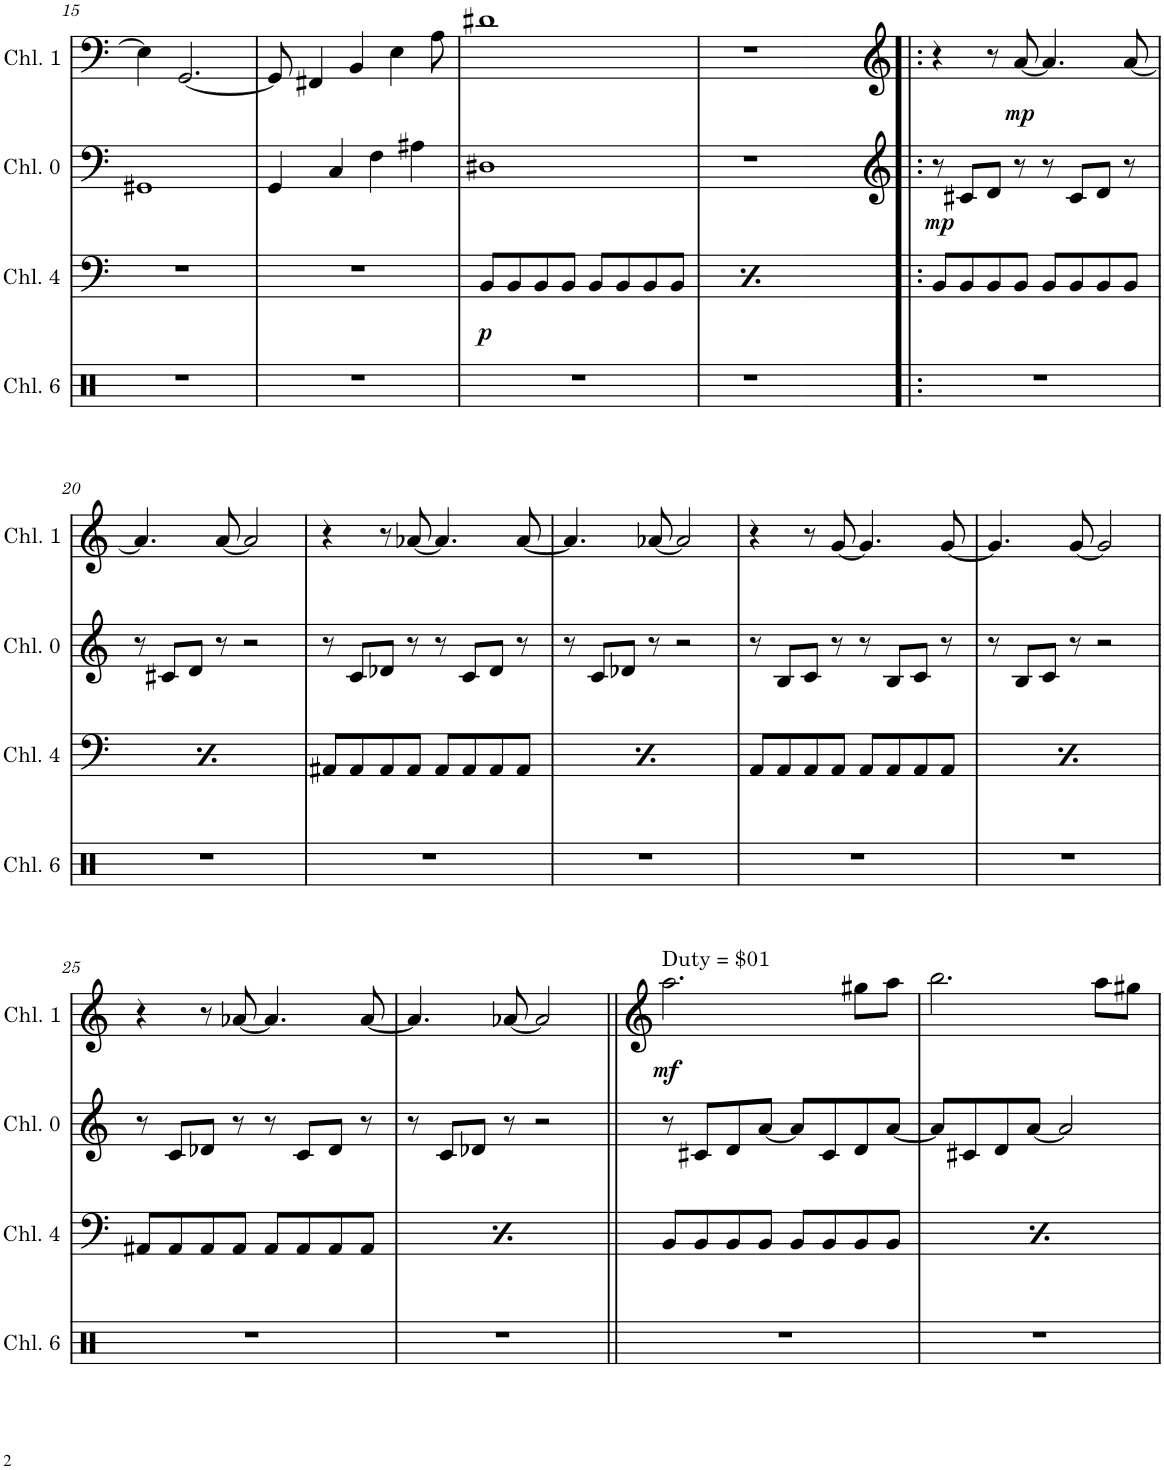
**kern	**kern	**dynam	**kern	**dynam	**kern	**dynam
*part4	*part3	*part3	*part2	*part2	*part1	*part1
*staff4	*staff3	*staff3	*staff2	*staff2	*staff1	*staff1
*I"Channel 6	*I"Channel 4	*	*I"Channel 0	*	*I"Channel 1	*
*I'Chl. 6	*I'Chl. 4	*	*I'Chl. 0	*	*I'Chl. 1	*
!!LO:PB:g=z
*clefX	*clefF4	*	*clefF4	*	*clefF4	*
*k[]	*k[]	*	*k[]	*	*k[]	*
*M4/4	*M4/4	*	*M4/4	*	*M4/4	*
*met(c)	*met(c)	*	*met(c)	*	*met(c)	*
=15	=15	=15	=15	=15	=15	=15
1r	1r	.	1GG#X	.	4E\]	.
.	.	.	.	.	[2.GG/	.
=16	=16	=16	=16	=16	=16	=16
1r	1r	.	4GG/	.	8GG/]	.
.	.	.	.	.	4FF#X/	.
.	.	.	4C/	.	.	.
.	.	.	.	.	4BB/	.
.	.	.	4F\	.	.	.
.	.	.	.	.	4E\	.
.	.	.	4A#X\	.	.	.
.	.	.	.	.	8A\	.
=17	=17	=17	=17	=17	=17	=17
!	!	!LO:DY:b	!	!	!	!
1r	8BB/L	p	1D#X	.	1d#X	.
.	8BB/	.	.	.	.	.
.	8BB/	.	.	.	.	.
.	8BB/J	.	.	.	.	.
.	8BB/L	.	.	.	.	.
.	8BB/	.	.	.	.	.
.	8BB/	.	.	.	.	.
.	8BB/J	.	.	.	.	.
=18	=18	=18	=18	=18	=18	=18
!	!	!LO:DY:b	!	!	!	!
1r	8BB/L	p	1r	.	1r	.
.	8BB/	.	.	.	.	.
.	8BB/	.	.	.	.	.
.	8BB/J	.	.	.	.	.
.	8BB/L	.	.	.	.	.
.	8BB/	.	.	.	.	.
.	8BB/	.	.	.	.	.
.	8BB/J	.	.	.	.	.
=19!|:	=19!|:	=19!|:	=19!|:	=19!|:	=19!|:	=19!|:
!	!	!	!	!LO:DY:b	!	!
1r	8BB/L	.	8r	mp	4r	.
.	8BB/	.	8c#X/L	.	.	.
.	8BB/	.	8d/J	.	8r	.
!	!	!	!	!	!	!LO:DY:b
.	8BB/J	.	8r	.	[8a/	mp
.	8BB/L	.	8r	.	4.a/]	.
.	8BB/	.	8c#/L	.	.	.
.	8BB/	.	8d/J	.	.	.
.	8BB/J	.	8r	.	[8a/	.
!!LO:LB:g=z
=20	=20	=20	=20	=20	=20	=20
1r	8BB/L	.	8r	.	4.a/]	.
.	8BB/	.	8c#X/L	.	.	.
.	8BB/	.	8d/J	.	.	.
.	8BB/J	.	8r	.	[8a/	.
.	8BB/L	.	2r	.	2a/]	.
.	8BB/	.	.	.	.	.
.	8BB/	.	.	.	.	.
.	8BB/J	.	.	.	.	.
=21	=21	=21	=21	=21	=21	=21
1r	8AA#X/L	.	8r	.	4r	.
.	8AA#/	.	8c/L	.	.	.
.	8AA#/	.	8d-X/J	.	8r	.
.	8AA#/J	.	8r	.	[8a-X/	.
.	8AA#/L	.	8r	.	4.a-/]	.
.	8AA#/	.	8c/L	.	.	.
.	8AA#/	.	8d-/J	.	.	.
.	8AA#/J	.	8r	.	[8a-/	.
=22	=22	=22	=22	=22	=22	=22
1r	8AA#X/L	.	8r	.	4.a-/]	.
.	8AA#/	.	8c/L	.	.	.
.	8AA#/	.	8d-X/J	.	.	.
.	8AA#/J	.	8r	.	[8a-X/	.
.	8AA#/L	.	2r	.	2a-/]	.
.	8AA#/	.	.	.	.	.
.	8AA#/	.	.	.	.	.
.	8AA#/J	.	.	.	.	.
=23	=23	=23	=23	=23	=23	=23
1r	8AA/L	.	8r	.	4r	.
.	8AA/	.	8B/L	.	.	.
.	8AA/	.	8c/J	.	8r	.
.	8AA/J	.	8r	.	[8g/	.
.	8AA/L	.	8r	.	4.g/]	.
.	8AA/	.	8B/L	.	.	.
.	8AA/	.	8c/J	.	.	.
.	8AA/J	.	8r	.	[8g/	.
=24	=24	=24	=24	=24	=24	=24
1r	8AA/L	.	8r	.	4.g/]	.
.	8AA/	.	8B/L	.	.	.
.	8AA/	.	8c/J	.	.	.
.	8AA/J	.	8r	.	[8g/	.
.	8AA/L	.	2r	.	2g/]	.
.	8AA/	.	.	.	.	.
.	8AA/	.	.	.	.	.
.	8AA/J	.	.	.	.	.
!!LO:LB:g=z
=25	=25	=25	=25	=25	=25	=25
1r	8AA#X/L	.	8r	.	4r	.
.	8AA#/	.	8c/L	.	.	.
.	8AA#/	.	8d-X/J	.	8r	.
.	8AA#/J	.	8r	.	[8a-X/	.
.	8AA#/L	.	8r	.	4.a-/]	.
.	8AA#/	.	8c/L	.	.	.
.	8AA#/	.	8d-/J	.	.	.
.	8AA#/J	.	8r	.	[8a-/	.
=26	=26	=26	=26	=26	=26	=26
1r	8AA#X/L	.	8r	.	4.a-/]	.
.	8AA#/	.	8c/L	.	.	.
.	8AA#/	.	8d-X/J	.	.	.
.	8AA#/J	.	8r	.	[8a-X/	.
.	8AA#/L	.	2r	.	2a-/]	.
.	8AA#/	.	.	.	.	.
.	8AA#/	.	.	.	.	.
.	8AA#/J	.	.	.	.	.
=27||	=27||	=27||	=27||	=27||	=27||	=27||
!	!	!	!	!	!LO:TX:a:t=Duty = $01	!
!	!	!	!	!	!	!LO:DY:b
1r	8BB/L	.	8r	.	2.aa\	mf
.	8BB/	.	8c#X/L	.	.	.
.	8BB/	.	8d/	.	.	.
.	8BB/J	.	[8a/J	.	.	.
.	8BB/L	.	8a/L]	.	.	.
.	8BB/	.	8c#/	.	.	.
.	8BB/	.	8d/	.	8gg#X\L	.
.	8BB/J	.	[8a/J	.	8aa\J	.
=28	=28	=28	=28	=28	=28	=28
1r	8BB/L	.	8a/L]	.	2.bb\	.
.	8BB/	.	8c#X/	.	.	.
.	8BB/	.	8d/	.	.	.
.	8BB/J	.	[8a/J	.	.	.
.	8BB/L	.	2a/]	.	.	.
.	8BB/	.	.	.	.	.
.	8BB/	.	.	.	8aa\L	.
.	8BB/J	.	.	.	8gg#X\J	.
=	=	=	=	=	=	=
*-	*-	*-	*-	*-	*-	*-
